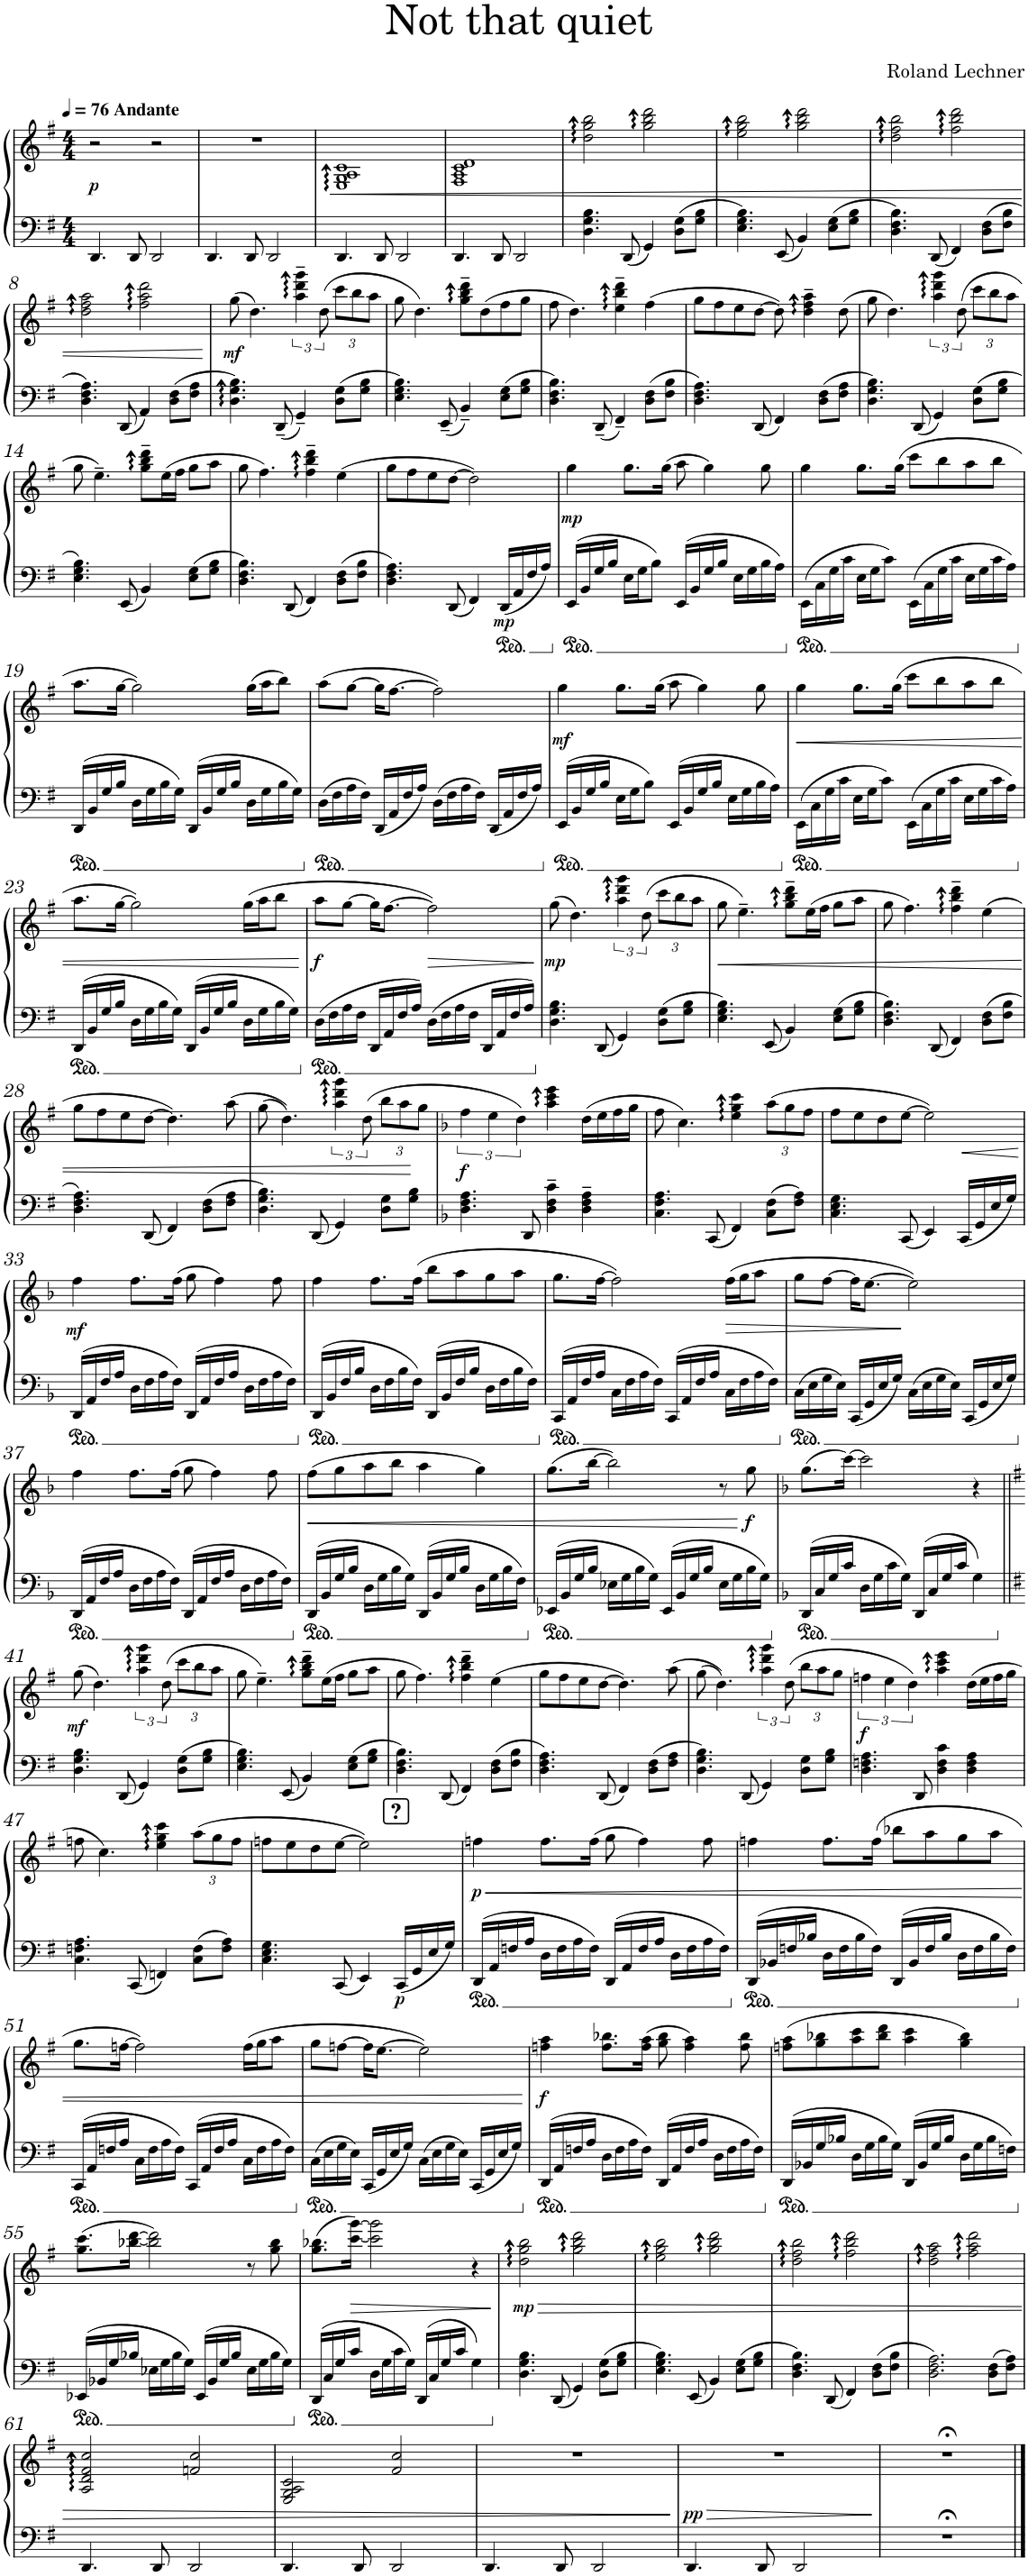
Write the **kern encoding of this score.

**kern	**kern	**dynam
*part1	*part1	*part1
*staff2	*staff1	*staff1/2
*I"Piano	*	*
*I'Pno.	*	*
*clefF4	*clefG2	*
*k[f#]	*k[f#]	*
*M4/4	*M4/4	*
*MM76	*MM76	*
=1	=1	=1
!	!LO:TX:a:B:t=Andante	!
!	!	!LO:DY:b
4.DD/	2r	p
8DD/	.	.
2DD/	2r	.
=2	=2	=2
4.DD/	1r	.
8DD/	.	.
2DD/	.	.
=3	=3	=3
!	!	!LO:HP:b
4.DD/	1E:: 1G:: 1A:: 1c::	<
8DD/	.	.
2DD/	.	.
=4	=4	=4
4.DD/	1F# 1A 1c 1d	.
8DD/	.	.
2DD/	.	.
=5	=5	=5
4.D\ 4.G\ 4.B\	2dd\:: 2gg\:: 2bb\::	.
8DD/	.	.
4GG/	2gg\:: 2bb\:: 2ddd\::	.
8D\ 8G\L	.	.
8G\ 8B\J	.	.
=6	=6	=6
4.E\ 4.G\ 4.B\	2ee\:: 2gg\:: 2bb\::	.
8EE/	.	.
4BB/	2gg\:: 2bb\:: 2ddd\::	.
8E\ 8G\L	.	.
8G\ 8B\J	.	.
=7	=7	=7
4.D\ 4.F#\ 4.B\	2dd\:: 2ff#\:: 2bb\::	.
8DD/	.	.
4FF#/	2ff#\:: 2bb\:: 2ddd\::	.
8D\ 8F#\L	.	.
8F#\ 8B\J	.	.
!!LO:LB:g=z
=8	=8	=8
4.D\ 4.F#\ 4.A\	2dd\:: 2ff#\:: 2aa\::	.
8DD/	.	.
4AA/	2ff#\:: 2aa\:: 2ddd\::	.
8D\ 8F#\L	.	.
8F#\ 8A\J	.	.
.	.	[
=9	=9	=9
!	!	!LO:DY:b
4.D\:: 4.G\:: 4.B\::	(8gg\	mf
.	4.dd\)	.
8DD~/	.	.
4GG~/	6aa\::~ 6ddd\::~ 6ggg\::~	.
.	(12dd\	.
*	*Xbrackettup	*
8D\ 8G\L	12ccc\L	.
.	12bb\	.
8G\ 8B\J	.	.
.	12aa\J	.
=10	=10	=10
4.E\ 4.G\ 4.B\	8gg\	.
.	4.dd\)	.
8EE~/	.	.
4BB~/	8gg\::~ 8bb\::~ 8ddd\::~L	.
.	(8dd\	.
8E\ 8G\L	8ff#\	.
8G\ 8B\J	8gg\J	.
=11	=11	=11
4.D\ 4.F#\ 4.B\	8ff#\	.
.	4.dd\)	.
8DD~/	.	.
4FF#~/	4ee\::~ 4bb\::~ 4ddd\::~	.
8D\ 8F#\L	(4ff#\	.
8F#\ 8B\J	.	.
=12	=12	=12
4.D\ 4.F#\ 4.A\	8gg\L	.
.	8ff#\	.
.	8ee\	.
8DD/	[8dd\J	.
4FF#/	8dd\])	.
.	4dd\::~ 4ff#\::~ 4aa\::~	.
8D\ 8F#\L	.	.
8F#\ 8A\J	(8dd\	.
=13	=13	=13
4.D\ 4.G\ 4.B\	8gg\	.
.	4.dd\)	.
8DD/	.	.
*	*brackettup	*
4GG/	6aa\:: 6ddd\:: 6ggg\::	.
.	(12dd\	.
*	*Xbrackettup	*
8D\ 8G\L	12ccc\L	.
.	12bb\	.
8G\ 8B\J	.	.
.	12aa\J	.
!!LO:LB:g=z
=14	=14	=14
4.E\ 4.G\ 4.B\	8gg\	.
.	4.ee~\)	.
8EE/	.	.
4BB/	8gg\::~ 8bb\::~ 8ddd\::~L	.
.	(16ee\L	.
.	16ff#\JJ	.
8E\ 8G\L	8gg\L	.
8G\ 8B\J	8aa\J	.
=15	=15	=15
4.D\ 4.F#\ 4.B\	8gg\	.
.	4.ff#\)	.
8DD/	.	.
4FF#/	4ff#\::~ 4bb\::~ 4ddd\::~	.
8D\ 8F#\L	(4ee\	.
8F#\ 8B\J	.	.
=16	=16	=16
4.D\ 4.F#\ 4.A\	8gg\L	.
.	8ff#\	.
.	8ee\	.
8DD/	[8dd\J	.
4FF#/	2dd\])	.
!	!	!LO:DY:b=2
16DD/LL	.	mp
16AA/	.	.
16F#/	.	.
16A/JJ	.	.
=17	=17	=17
!	!	!LO:DY:b
16EE/LL	4gg\	mp
16BB/	.	.
16G/	.	.
16B/JJ	.	.
16E\LL	8.gg\L	.
16G\J	.	.
8B\J	.	.
.	(16gg\Jk	.
16EE/LL	8aa\	.
16BB/	.	.
16G/	4gg\)	.
16B/JJ	.	.
16E\LL	.	.
16G\	.	.
16B\	8gg\	.
16A\JJ	.	.
=18	=18	=18
16EE\LL	4gg\	.
16C\	.	.
16G\	.	.
16c\JJ	.	.
16E\LL	8.gg\L	.
16G\J	.	.
8c\J	.	.
.	(16gg\Jk	.
16EE\LL	8ccc\L	.
16C\	.	.
16G\	8bb\	.
16c\JJ	.	.
16E\LL	8aa\	.
16G\	.	.
16c\	8bb\J	.
16A\JJ	.	.
!!LO:LB:g=z
=19	=19	=19
16DD/LL	8.aa\L	.
16BB/	.	.
16G/	.	.
16B/JJ	[16gg\Jk	.
16D\LL	2gg\])	.
16G\	.	.
16B\	.	.
16G\JJ	.	.
16DD/LL	.	.
16BB/	.	.
16G/	.	.
16B/JJ	.	.
16D\LL	(16gg\LL	.
16G\	16aa\J	.
16B\	8bb\J)	.
16G\JJ	.	.
=20	=20	=20
16D\LL	(8aa\L	.
16F#\	.	.
16A\	[8gg\J	.
16F#\JJ	.	.
16DD/LL	16gg\KL]	.
16AA/	[8.ff#\J	.
16F#/	.	.
16A/JJ	.	.
16D\LL	2ff#\])	.
16F#\	.	.
16A\	.	.
16F#\JJ	.	.
16DD/LL	.	.
16AA/	.	.
16F#/	.	.
16A/JJ	.	.
=21	=21	=21
!	!	!LO:DY:b
16EE/LL	4gg\	mf
16BB/	.	.
16G/	.	.
16B/JJ	.	.
16E\LL	8.gg\L	.
16G\J	.	.
8B\J	.	.
.	(16gg\Jk	.
16EE/LL	8aa\	.
16BB/	.	.
16G/	4gg\)	.
16B/JJ	.	.
16E\LL	.	.
16G\	.	.
16B\	8gg\	.
16A\JJ	.	.
=22	=22	=22
!	!	!LO:HP:b
16EE\LL	4gg\	<
16C\	.	.
16G\	.	.
16c\JJ	.	.
16E\LL	8.gg\L	.
16G\J	.	.
8c\J	.	.
.	(16gg\Jk	.
16EE\LL	8ccc\L	.
16C\	.	.
16G\	8bb\	.
16c\JJ	.	.
16E\LL	8aa\	.
16G\	.	.
16c\	8bb\J	.
16A\JJ	.	.
!!LO:LB:g=z
=23	=23	=23
16DD/LL	8.aa\L	.
16BB/	.	.
16G/	.	.
16B/JJ	[16gg\Jk	.
16D\LL	2gg\])	.
16G\	.	.
16B\	.	.
16G\JJ	.	.
16DD/LL	.	.
16BB/	.	.
16G/	.	.
16B/JJ	.	.
16D\LL	(16gg\LL	.
16G\	16aa\J	.
16B\	8bb\J	.
16G\JJ	.	.
.	.	[
=24	=24	=24
!	!	!LO:DY:b
16D\LL	8aa\L	f
16F#\	.	.
16A\	[8gg\J	.
16F#\JJ	.	.
16DD/LL	16gg\KL]	.
16AA/	[8.ff#\J	.
16F#/	.	.
16A/JJ	.	.
!	!	!LO:HP:b
16D\LL	2ff#\])	>
16F#\	.	.
16A\	.	.
16F#\JJ	.	.
16DD/LL	.	.
16AA/	.	.
16F#/	.	.
16A/JJ	.	.
.	.	]
=25	=25	=25
!	!	!LO:DY:b
4.D\ 4.G\ 4.B\	(8gg\	mp
.	4.dd\)	.
8DD/	.	.
*	*brackettup	*
4GG/	6aa\:: 6ddd\:: 6ggg\::	.
.	(12dd\	.
*	*Xbrackettup	*
8D\ 8G\L	12ccc\L	.
.	12bb\	.
8G\ 8B\J	.	.
.	12aa\J	.
=26	=26	=26
!	!	!LO:HP:b
4.E\ 4.G\ 4.B\	8gg\	<
.	4.ee~\)	.
8EE/	.	.
4BB/	8gg\::~ 8bb\::~ 8ddd\::~L	.
.	(16ee\L	.
.	16ff#\JJ	.
8E\ 8G\L	8gg\L	.
8G\ 8B\J	8aa\J	.
=27	=27	=27
4.D\ 4.F#\ 4.B\	8gg\	.
.	4.ff#\)	.
8DD/	.	.
4FF#/	4ff#\::~ 4bb\::~ 4ddd\::~	.
8D\ 8F#\L	(4ee\	.
8F#\ 8B\J	.	.
!!LO:LB:g=z
=28	=28	=28
4.D\ 4.F#\ 4.A\	8gg\L	.
.	8ff#\	.
.	8ee\	.
8DD/	[8dd\J	.
4FF#/	4.dd\])	.
8D\ 8F#\L	.	.
8F#\ 8A\J	(8aa\	.
=29	=29	=29
4.D\ 4.G\ 4.B\	(8gg\	.
.	4.dd\))	.
8DD/	.	.
*	*brackettup	*
4GG/	6aa\:: 6ddd\:: 6ggg\::	.
.	(12dd\	.
*	*Xbrackettup	*
8D\ 8G\L	12bb\L	.
.	12aa\	.
8G\ 8B\J	.	.
.	12gg\J	[
=30	=30	=30
*k[b-]	*k[b-]	*
*	*brackettup	*
!	!	!LO:DY:b
4.D\ 4.F\ 4.A\	6ff\	f
.	6ee\	.
.	6dd\)	.
8DD/	.	.
4D\~ 4F\~ 4c\~	4aa\:: 4ccc\:: 4eee\::	.
4D\~ 4F\~ 4A\~	(16dd\LL	.
.	16ee\	.
.	16ff\	.
.	16gg\JJ	.
=31	=31	=31
4.C\ 4.F\ 4.A\	8ff\	.
.	4.cc\)	.
8CC/	.	.
4FF/	4ee\:: 4gg\:: 4ccc\::	.
*	*Xbrackettup	*
8C\ 8F\L	(12aa\L	.
.	12gg\	.
8F\ 8A\J	.	.
.	12ff\J	.
=32	=32	=32
4.C\ 4.E\ 4.G\	8ff\L	.
.	8ee\	.
.	8dd\	.
8CC/	[8ee\J	.
4EE/	2ee\])	.
16CC/LL	.	.
16GG/	.	.
16E/	.	.
16G/JJ	.	.
!!LO:LB:g=z
=33	=33	=33
!	!	!LO:DY:b
16DD/LL	4ff\	mf
16AA/	.	.
16F/	.	.
16A/JJ	.	.
16D\LL	8.ff\L	.
16F\	.	.
16A\	.	.
16F\JJ	(16ff\Jk	.
16DD/LL	8gg\	.
16AA/	.	.
16F/	4ff\)	.
16A/JJ	.	.
16D\LL	.	.
16F\	.	.
16A\	8ff\	.
16F\JJ	.	.
=34	=34	=34
16DD/LL	4ff\	.
16BB-/	.	.
16F/	.	.
16B-/JJ	.	.
16D\LL	8.ff\L	.
16F\	.	.
16B-\	.	.
16F\JJ	(16ff\Jk	.
16DD/LL	8bb-\L	.
16BB-/	.	.
16F/	8aa\	.
16B-/JJ	.	.
16D\LL	8gg\	.
16F\	.	.
16B-\	8aa\J	.
16F\JJ	.	.
=35	=35	=35
16CC/LL	8.gg\L	.
16AA/	.	.
16F/	.	.
16A/JJ	[16ff\Jk	.
16C\LL	2ff\])	.
16F\	.	.
16A\	.	.
16F\JJ	.	.
16CC/LL	.	.
16AA/	.	.
16F/	.	.
16A/JJ	.	.
!	!	!LO:HP:b
16C\LL	(16ff\LL	>
16F\	16gg\J	.
16A\	8aa\J	.
16F\JJ	.	.
=36	=36	=36
16C\LL	8gg\L	.
16E\	.	.
16G\	[8ff\J	.
16E\JJ	.	.
16CC/LL	16ff\KL]	.
16GG/	[8.ee\J	.
16E/	.	.
16G/JJ	.	.
16C\LL	2ee\])	]
16E\	.	.
16G\	.	.
16E\JJ	.	.
16CC/LL	.	.
16GG/	.	.
16E/	.	.
16G/JJ	.	.
!!LO:LB:g=z
=37	=37	=37
16DD/LL	4ff\	.
16AA/	.	.
16F/	.	.
16A/JJ	.	.
16D\LL	8.ff\L	.
16F\	.	.
16A\	.	.
16F\JJ	(16ff\Jk	.
16DD/LL	8gg\	.
16AA/	.	.
16F/	4ff\)	.
16A/JJ	.	.
16D\LL	.	.
16F\	.	.
16A\	8ff\	.
16F\JJ	.	.
=38	=38	=38
!	!	!LO:HP:b
16DD/LL	(8ff\L	<
16BB-/	.	.
16G/	8gg\	.
16B-/JJ	.	.
16D\LL	8aa\	.
16G\	.	.
16B-\	8bb-\J	.
16G\JJ	.	.
16DD/LL	4aa\	.
16BB-/	.	.
16G/	.	.
16B-/JJ	.	.
16D\LL	4gg\)	.
16G\	.	.
16B-\	.	.
16F\JJ	.	.
=39	=39	=39
16EE-X/LL	(8.gg\L	.
16BB-/	.	.
16G/	.	.
16B-/JJ	[16bb-\Jk	.
16E-X\LL	2bb-\])	.
16G\	.	.
16B-\	.	.
16G\JJ	.	.
16EE-/LL	.	.
16BB-/	.	.
16G/	.	.
16B-/JJ	.	.
16E-\LL	8r	.
16G\	.	.
!	!	!LO:DY:n=1:b
16B-\	8gg\	[ f
16G\JJ	.	.
=40	=40	=40
*k[b-]	*k[b-]	*
16DD/LL	(8.gg\L	.
16C/	.	.
16G/	.	.
16c/JJ	[16ccc\Jk)	.
16D\LL	2ccc\]	.
16G\	.	.
16c\	.	.
16G\JJ	.	.
16DD/LL	.	.
16C/	.	.
16G/	.	.
16c/JJ	.	.
4G\	4r	.
!!LO:LB:g=z
=41||	=41||	=41||
*k[f#]	*k[f#]	*
!	!	!LO:DY:b
4.D\ 4.G\ 4.B\	(8gg\	mf
.	4.dd\)	.
8DD/	.	.
*	*brackettup	*
4GG/	6aa\:: 6ddd\:: 6ggg\::	.
.	(12dd\	.
*	*Xbrackettup	*
8D\ 8G\L	12ccc\L	.
.	12bb\	.
8G\ 8B\J	.	.
.	12aa\J	.
=42	=42	=42
4.E\ 4.G\ 4.B\	8gg\	.
.	4.ee~\)	.
8EE/	.	.
4BB/	8gg\::~ 8bb\::~ 8ddd\::~L	.
.	(16ee\L	.
.	16ff#\JJ	.
8E\ 8G\L	8gg\L	.
8G\ 8B\J	8aa\J	.
=43	=43	=43
4.D\ 4.F#\ 4.B\	8gg\	.
.	4.ff#\)	.
8DD/	.	.
4FF#/	4ff#\::~ 4bb\::~ 4ddd\::~	.
8D\ 8F#\L	(4ee\	.
8F#\ 8B\J	.	.
=44	=44	=44
4.D\ 4.F#\ 4.A\	8gg\L	.
.	8ff#\	.
.	8ee\	.
8DD/	[8dd\J	.
4FF#/	4.dd\])	.
8D\ 8F#\L	.	.
8F#\ 8A\J	(8aa\	.
=45	=45	=45
4.D\ 4.G\ 4.B\	(8gg\	.
.	4.dd\))	.
8DD/	.	.
*	*brackettup	*
4GG/	6aa\:: 6ddd\:: 6ggg\::	.
.	(12dd\	.
*	*Xbrackettup	*
8D\ 8G\L	12bb\L	.
.	12aa\	.
8G\ 8B\J	.	.
.	12gg\J	.
=46	=46	=46
*	*brackettup	*
!	!	!LO:DY:b
4.D\ 4.Fn\ 4.A\	6ffn\	f
.	6ee\	.
.	6dd\)	.
8DD/	.	.
4D\ 4F\ 4c\	4aa\:: 4ccc\:: 4eee\::	.
4D\ 4F\ 4A\	(16dd\LL	.
.	16ee\	.
.	16ff\	.
.	16gg\JJ	.
!!LO:LB:g=z
=47	=47	=47
4.C\ 4.Fn\ 4.A\	8ffn\	.
.	4.cc\)	.
8CC/	.	.
4FFn/	4ee\:: 4gg\:: 4ccc\::	.
*	*Xbrackettup	*
8C\ 8F\L	(12aa\L	.
.	12gg\	.
8F\ 8A\J	.	.
.	12ff\J	.
!!LO:REH:place=s1:a:B:cj:fs=14:t=?:qo=3
=48	=48	=48
4.C\ 4.E\ 4.G\	8ffn\L	.
.	8ee\	.
.	8dd\	.
8CC/	[8ee\J	.
4EE/	2ee\])	.
!	!	!LO:DY:b=2
16CC/LL	.	p
16GG/	.	.
16E/	.	.
16G/JJ	.	.
=49	=49	=49
!	!	!LO:HP:b
!	!	!LO:DY:n=1:b
16DD/LL	4ffn\	< p
16AA/	.	.
16Fn/	.	.
16A/JJ	.	.
16D\LL	8.ff\L	.
16F\	.	.
16A\	.	.
16F\JJ	(16ff\Jk	.
16DD/LL	8gg\	.
16AA/	.	.
16F/	4ff\)	.
16A/JJ	.	.
16D\LL	.	.
16F\	.	.
16A\	8ff\	.
16F\JJ	.	.
=50	=50	=50
16DD/LL	4ffn\	.
16BB-X/	.	.
16Fn/	.	.
16B-X/JJ	.	.
16D\LL	8.ff\L	.
16F\	.	.
16B-\	.	.
16F\JJ	(16ff\Jk	.
16DD/LL	8bb-X\L	.
16BB-/	.	.
16F/	8aa\	.
16B-/JJ	.	.
16D\LL	8gg\	.
16F\	.	.
16B-\	8aa\J	.
16F\JJ	.	.
!!LO:LB:g=z
=51	=51	=51
16CC/LL	8.gg\L	.
16AA/	.	.
16Fn/	.	.
16A/JJ	[16ffn\Jk	.
16C\LL	2ff\])	.
16F\	.	.
16A\	.	.
16F\JJ	.	.
16CC/LL	.	.
16AA/	.	.
16F/	.	.
16A/JJ	.	.
16C\LL	(16ff\LL	.
16F\	16gg\J	.
16A\	8aa\J	.
16F\JJ	.	.
=52	=52	=52
16C\LL	8gg\L	.
16E\	.	.
16G\	[8ffn\J	.
16E\JJ	.	.
16CC/LL	16ff\KL]	.
16GG/	[8.ee\J	.
16E/	.	.
16G/JJ	.	.
16C\LL	2ee\])	.
16E\	.	.
16G\	.	.
16E\JJ	.	.
16CC/LL	.	.
16GG/	.	.
16E/	.	.
16G/JJ	.	.
.	.	[
=53	=53	=53
!	!	!LO:DY:b
16DD/LL	4ffn\ 4aa\	f
16AA/	.	.
16Fn/	.	.
16A/JJ	.	.
16D\LL	8.ff\ 8.bb-X\L	.
16F\	.	.
16A\	.	.
16F\JJ	(16ff\ 16aa\Jk	.
16DD/LL	8gg\ 8bb-\	.
16AA/	.	.
16F/	4ff\ 4aa\)	.
16A/JJ	.	.
16D\LL	.	.
16F\	.	.
16A\	8ff\ 8bb-\	.
16F\JJ	.	.
=54	=54	=54
16DD/LL	(8ffn\ 8aa\L	.
16BB-X/	.	.
16G/	8gg\ 8bb-X\	.
16B-X/JJ	.	.
16D\LL	8aa\ 8ccc\	.
16G\	.	.
16B-\	8bb-\ 8ddd\J	.
16G\JJ	.	.
16DD/LL	4aa\ 4ccc\	.
16BB-/	.	.
16G/	.	.
16B-/JJ	.	.
16D\LL	4gg\ 4bb-\)	.
16G\	.	.
16B-\	.	.
16Fn\JJ	.	.
!!LO:LB:g=z
=55	=55	=55
16EE-X/LL	(8.gg\ 8.ccc\L	.
16BB-X/	.	.
16G/	.	.
16B-X/JJ	[16bb-X\ [16ddd\Jk	.
16E-X\LL	2bb-\] 2ddd\])	.
16G\	.	.
16B-\	.	.
16G\JJ	.	.
16EE-/LL	.	.
16BB-/	.	.
16G/	.	.
16B-/JJ	.	.
16E-\LL	8r	.
16G\	.	.
16B-\	8gg\ 8bb-\	.
16G\JJ	.	.
=56	=56	=56
16DD/LL	(8.gg\ 8.bb-X\L	.
16C/	.	.
16G/	.	.
!	!	!LO:HP:b
16c/JJ	[16ccc\ [16ggg\Jk)	>
16D\LL	2ccc\] 2ggg\]	.
16G\	.	.
16c\	.	.
16G\JJ	.	.
16DD/LL	.	.
16C/	.	.
16G/	.	.
16c/JJ	.	.
4G\	4r	.
.	.	]
=57	=57	=57
!	!	!LO:HP:b
!	!	!LO:DY:n=1:b
4.D\ 4.G\ 4.B\	2dd\:: 2gg\:: 2bb\::	> mp
8DD/	.	.
4GG/	2gg\:: 2bb\:: 2ddd\::	.
8D\ 8G\L	.	.
8G\ 8B\J	.	.
=58	=58	=58
4.E\ 4.G\ 4.B\	2ee\:: 2gg\:: 2bb\::	.
8EE/	.	.
4BB/	2gg\:: 2bb\:: 2ddd\::	.
8E\ 8G\L	.	.
8G\ 8B\J	.	.
=59	=59	=59
4.D\ 4.F#\ 4.B\	2dd\:: 2ff#\:: 2bb\::	.
8DD/	.	.
4FF#/	2ff#\:: 2bb\:: 2ddd\::	.
8D\ 8F#\L	.	.
8F#\ 8B\J	.	.
=60	=60	=60
2.D\ 2.F#\ 2.A\	2dd\:: 2ff#\:: 2aa\::	.
.	2ff#\:: 2aa\:: 2ddd\::	.
8D\ 8F#\L	.	.
8F#\ 8A\J	.	.
!!LO:LB:g=z
=61	=61	=61
4.DD/	2A/:: 2d/:: 2f#/:: 2cc/::	.
8DD/	.	.
2DD/	2fn/ 2cc/	.
=62	=62	=62
4.DD/	2E/ 2G/ 2A/ 2c/	.
8DD/	.	.
2DD/	2f#/ 2cc/	.
=63	=63	=63
4.DD/	1r	.
8DD/	.	.
2DD/	.	.
.	.	]
=64	=64	=64
!	!	!LO:HP:b
!	!	!LO:DY:n=1:b
4.DD/	1r	> pp
8DD/	.	.
2DD/	.	.
.	.	]
=65	=65	=65
1r;<	1r;<	.
==	==	==
*-	*-	*-
